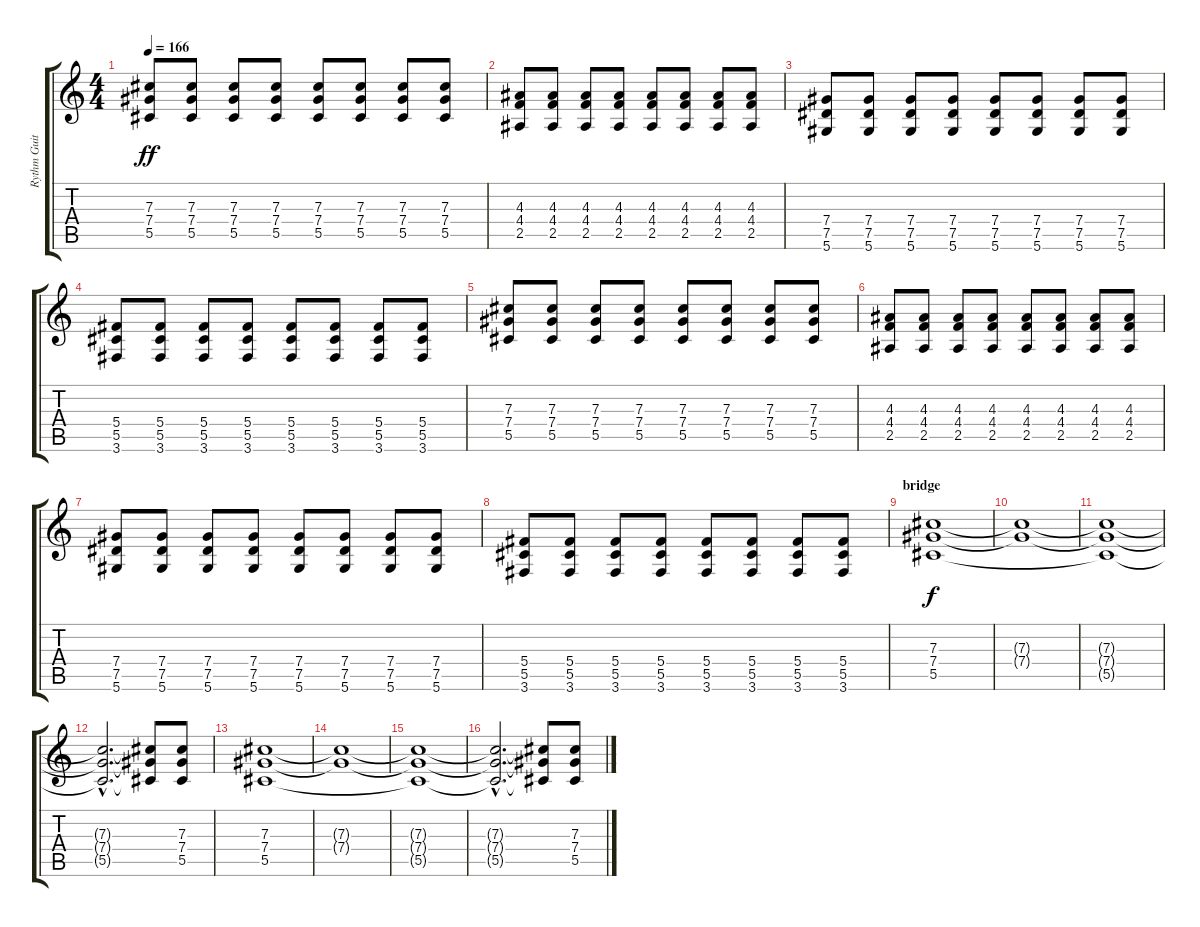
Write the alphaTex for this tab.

\track ("Rythm Guitar (Jesse)" "Rythm Guit") {instrument distortionguitar}
\staff {score tabs}
\tuning (Eb4 Bb3 Gb3 Db3 Ab2 Eb2) {hide}
\ts (4 4)
\tempo 166
\clef g2
\ks c
(7.3 7.4 5.5).8{dy ff} (7.3 7.4 5.5).8 (7.3 7.4 5.5).8 (7.3 7.4 5.5).8 (7.3 7.4 5.5).8 (7.3 7.4 5.5).8 (7.3 7.4 5.5).8 (7.3 7.4 5.5).8 |
(4.3 4.4 2.5).8 (4.3 4.4 2.5).8 (4.3 4.4 2.5).8 (4.3 4.4 2.5).8 (4.3 4.4 2.5).8 (4.3 4.4 2.5).8 (4.3 4.4 2.5).8 (4.3 4.4 2.5).8 |
(7.4 7.5 5.6).8 (7.4 7.5 5.6).8 (7.4 7.5 5.6).8 (7.4 7.5 5.6).8 (7.4 7.5 5.6).8 (7.4 7.5 5.6).8 (7.4 7.5 5.6).8 (7.4 7.5 5.6).8 |
(5.4 5.5 3.6).8 (5.4 5.5 3.6).8 (5.4 5.5 3.6).8 (5.4 5.5 3.6).8 (5.4 5.5 3.6).8 (5.4 5.5 3.6).8 (5.4 5.5 3.6).8 (5.4 5.5 3.6).8 |
(7.3 7.4 5.5).8 (7.3 7.4 5.5).8 (7.3 7.4 5.5).8 (7.3 7.4 5.5).8 (7.3 7.4 5.5).8 (7.3 7.4 5.5).8 (7.3 7.4 5.5).8 (7.3 7.4 5.5).8 |
(4.3 4.4 2.5).8 (4.3 4.4 2.5).8 (4.3 4.4 2.5).8 (4.3 4.4 2.5).8 (4.3 4.4 2.5).8 (4.3 4.4 2.5).8 (4.3 4.4 2.5).8 (4.3 4.4 2.5).8 |
(7.4 7.5 5.6).8 (7.4 7.5 5.6).8 (7.4 7.5 5.6).8 (7.4 7.5 5.6).8 (7.4 7.5 5.6).8 (7.4 7.5 5.6).8 (7.4 7.5 5.6).8 (7.4 7.5 5.6).8 |
(5.4 5.5 3.6).8 (5.4 5.5 3.6).8 (5.4 5.5 3.6).8 (5.4 5.5 3.6).8 (5.4 5.5 3.6).8 (5.4 5.5 3.6).8 (5.4 5.5 3.6).8 (5.4 5.5 3.6).8 |
\section ("" "bridge")
(7.3 7.4 5.5).1{dy f} |
(7.3{t} 7.4{t}).1 |
(7.3{t} 7.4{t} 5.5{t}).1 |
(7.3{hac t} 7.4{hac t} 5.5{hac t}).2{d} (7.3{t} 7.4{t} 5.5{t}).8 (7.3 7.4 5.5).8 |
(7.3 7.4 5.5).1 |
(7.3{t} 7.4{t}).1 |
(7.3{t} 7.4{t} 5.5{t}).1 |
(7.3{hac t} 7.4{hac t} 5.5{hac t}).2{d} (7.3{t} 7.4{t} 5.5{t}).8 (7.3 7.4 5.5).8
